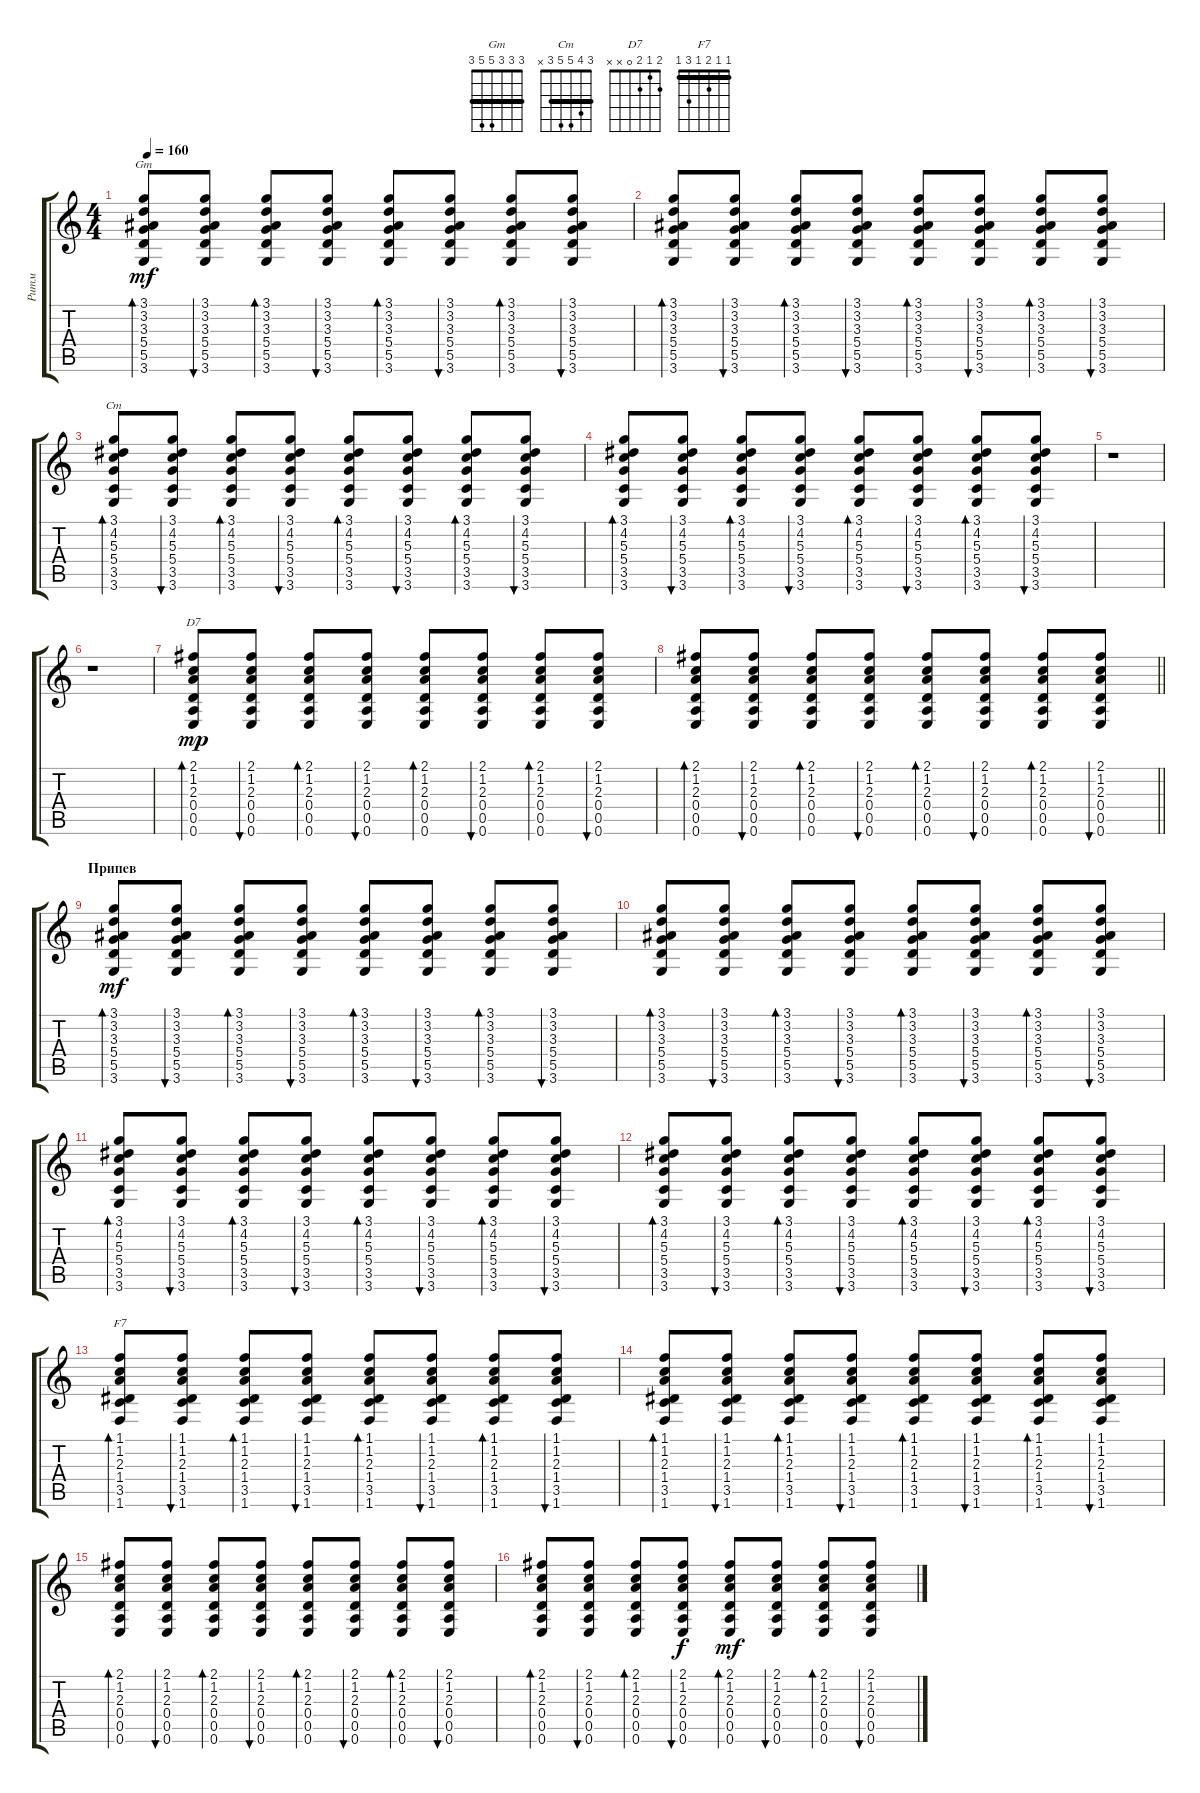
\track ("Ритм" "Ритм") {instrument acousticguitarsteel}
\staff {score tabs}
\tuning (E4 B3 G3 D3 A2 E2) {hide}
\chord ("Gm" 3 3 3 5 5 3) {barre 3}
\chord ("Cm" 3 4 5 5 3 x) {barre 3}
\chord ("D7" 2 1 2 0 x x)
\chord ("F7" 1 1 2 1 3 1) {barre 1}
\ts (4 4)
\tempo 160
\clef g2
\ks c
(3.1 3.2 3.3 5.4 5.5 3.6).8{bd 60 ch "Gm" dy mf} (3.1 3.2 3.3 5.4 5.5 3.6).8{bu 60} (3.1 3.2 3.3 5.4 5.5 3.6).8{bd 60} (3.1 3.2 3.3 5.4 5.5 3.6).8{bu 60} (3.1 3.2 3.3 5.4 5.5 3.6).8{bd 60} (3.1 3.2 3.3 5.4 5.5 3.6).8{bu 60} (3.1 3.2 3.3 5.4 5.5 3.6).8{bd 60} (3.1 3.2 3.3 5.4 5.5 3.6).8{bu 60} |
(3.1 3.2 3.3 5.4 5.5 3.6).8{bd 60} (3.1 3.2 3.3 5.4 5.5 3.6).8{bu 60} (3.1 3.2 3.3 5.4 5.5 3.6).8{bd 60} (3.1 3.2 3.3 5.4 5.5 3.6).8{bu 60} (3.1 3.2 3.3 5.4 5.5 3.6).8{bd 60} (3.1 3.2 3.3 5.4 5.5 3.6).8{bu 60} (3.1 3.2 3.3 5.4 5.5 3.6).8{bd 60} (3.1 3.2 3.3 5.4 5.5 3.6).8{bu 60} |
(3.1 4.2 5.3 5.4 3.5 3.6).8{bd 60 ch "Cm"} (3.1 4.2 5.3 5.4 3.5 3.6).8{bu 60} (3.1 4.2 5.3 5.4 3.5 3.6).8{bd 60} (3.1 4.2 5.3 5.4 3.5 3.6).8{bu 60} (3.1 4.2 5.3 5.4 3.5 3.6).8{bd 60} (3.1 4.2 5.3 5.4 3.5 3.6).8{bu 60} (3.1 4.2 5.3 5.4 3.5 3.6).8{bd 60} (3.1 4.2 5.3 5.4 3.5 3.6).8{bu 60} |
(3.1 4.2 5.3 5.4 3.5 3.6).8{bd 60} (3.1 4.2 5.3 5.4 3.5 3.6).8{bu 60} (3.1 4.2 5.3 5.4 3.5 3.6).8{bd 60} (3.1 4.2 5.3 5.4 3.5 3.6).8{bu 60} (3.1 4.2 5.3 5.4 3.5 3.6).8{bd 60} (3.1 4.2 5.3 5.4 3.5 3.6).8{bu 60} (3.1 4.2 5.3 5.4 3.5 3.6).8{bd 60} (3.1 4.2 5.3 5.4 3.5 3.6).8{bu 60} |
r.1 |
r.1 |
(2.1 1.2 2.3 0.4 0.5 0.6).8{bd 60 ch "D7" dy mp} (2.1 1.2 2.3 0.4 0.5 0.6).8{bu 60} (2.1 1.2 2.3 0.4 0.5 0.6).8{bd 60} (2.1 1.2 2.3 0.4 0.5 0.6).8{bu 60} (2.1 1.2 2.3 0.4 0.5 0.6).8{bd 60} (2.1 1.2 2.3 0.4 0.5 0.6).8{bu 60} (2.1 1.2 2.3 0.4 0.5 0.6).8{bd 60} (2.1 1.2 2.3 0.4 0.5 0.6).8{bu 60} |
\barLineRight lightlight
(2.1 1.2 2.3 0.4 0.5 0.6).8{bd 60} (2.1 1.2 2.3 0.4 0.5 0.6).8{bu 60} (2.1 1.2 2.3 0.4 0.5 0.6).8{bd 60} (2.1 1.2 2.3 0.4 0.5 0.6).8{bu 60} (2.1 1.2 2.3 0.4 0.5 0.6).8{bd 60} (2.1 1.2 2.3 0.4 0.5 0.6).8{bu 60} (2.1 1.2 2.3 0.4 0.5 0.6).8{bd 60} (2.1 1.2 2.3 0.4 0.5 0.6).8{bu 60} |
\section ("" "Припев")
(3.1 3.2 3.3 5.4 5.5 3.6).8{bd 60 dy mf} (3.1 3.2 3.3 5.4 5.5 3.6).8{bu 60} (3.1 3.2 3.3 5.4 5.5 3.6).8{bd 60} (3.1 3.2 3.3 5.4 5.5 3.6).8{bu 60} (3.1 3.2 3.3 5.4 5.5 3.6).8{bd 60} (3.1 3.2 3.3 5.4 5.5 3.6).8{bu 60} (3.1 3.2 3.3 5.4 5.5 3.6).8{bd 60} (3.1 3.2 3.3 5.4 5.5 3.6).8{bu 60} |
(3.1 3.2 3.3 5.4 5.5 3.6).8{bd 60} (3.1 3.2 3.3 5.4 5.5 3.6).8{bu 60} (3.1 3.2 3.3 5.4 5.5 3.6).8{bd 60} (3.1 3.2 3.3 5.4 5.5 3.6).8{bu 60} (3.1 3.2 3.3 5.4 5.5 3.6).8{bd 60} (3.1 3.2 3.3 5.4 5.5 3.6).8{bu 60} (3.1 3.2 3.3 5.4 5.5 3.6).8{bd 60} (3.1 3.2 3.3 5.4 5.5 3.6).8{bu 60} |
(3.1 4.2 5.3 5.4 3.5 3.6).8{bd 60} (3.1 4.2 5.3 5.4 3.5 3.6).8{bu 60} (3.1 4.2 5.3 5.4 3.5 3.6).8{bd 60} (3.1 4.2 5.3 5.4 3.5 3.6).8{bu 60} (3.1 4.2 5.3 5.4 3.5 3.6).8{bd 60} (3.1 4.2 5.3 5.4 3.5 3.6).8{bu 60} (3.1 4.2 5.3 5.4 3.5 3.6).8{bd 60} (3.1 4.2 5.3 5.4 3.5 3.6).8{bu 60} |
(3.1 4.2 5.3 5.4 3.5 3.6).8{bd 60} (3.1 4.2 5.3 5.4 3.5 3.6).8{bu 60} (3.1 4.2 5.3 5.4 3.5 3.6).8{bd 60} (3.1 4.2 5.3 5.4 3.5 3.6).8{bu 60} (3.1 4.2 5.3 5.4 3.5 3.6).8{bd 60} (3.1 4.2 5.3 5.4 3.5 3.6).8{bu 60} (3.1 4.2 5.3 5.4 3.5 3.6).8{bd 60} (3.1 4.2 5.3 5.4 3.5 3.6).8{bu 60} |
(1.1 1.2 2.3 1.4 3.5 1.6).8{bd 60 ch "F7"} (1.1 1.2 2.3 1.4 3.5 1.6).8{bu 60} (1.1 1.2 2.3 1.4 3.5 1.6).8{bd 60} (1.1 1.2 2.3 1.4 3.5 1.6).8{bu 60} (1.1 1.2 2.3 1.4 3.5 1.6).8{bd 60} (1.1 1.2 2.3 1.4 3.5 1.6).8{bu 60} (1.1 1.2 2.3 1.4 3.5 1.6).8{bd 60} (1.1 1.2 2.3 1.4 3.5 1.6).8{bu 60} |
(1.1 1.2 2.3 1.4 3.5 1.6).8{bd 60} (1.1 1.2 2.3 1.4 3.5 1.6).8{bu 60} (1.1 1.2 2.3 1.4 3.5 1.6).8{bd 60} (1.1 1.2 2.3 1.4 3.5 1.6).8{bu 60} (1.1 1.2 2.3 1.4 3.5 1.6).8{bd 60} (1.1 1.2 2.3 1.4 3.5 1.6).8{bu 60} (1.1 1.2 2.3 1.4 3.5 1.6).8{bd 60} (1.1 1.2 2.3 1.4 3.5 1.6).8{bu 60} |
(2.1 1.2 2.3 0.4 0.5 0.6).8{bd 60} (2.1 1.2 2.3 0.4 0.5 0.6).8{bu 60} (2.1 1.2 2.3 0.4 0.5 0.6).8{bd 60} (2.1 1.2 2.3 0.4 0.5 0.6).8{bu 60} (2.1 1.2 2.3 0.4 0.5 0.6).8{bd 60} (2.1 1.2 2.3 0.4 0.5 0.6).8{bu 60} (2.1 1.2 2.3 0.4 0.5 0.6).8{bd 60} (2.1 1.2 2.3 0.4 0.5 0.6).8{bu 60} |
(2.1 1.2 2.3 0.4 0.5 0.6).8{bd 60} (2.1 1.2 2.3 0.4 0.5 0.6).8{bu 60} (2.1 1.2 2.3 0.4 0.5 0.6).8{bd 60} (2.1 1.2 2.3 0.4 0.5 0.6).8{bu 60 dy f} (2.1 1.2 2.3 0.4 0.5 0.6).8{bd 60 dy mf} (2.1 1.2 2.3 0.4 0.5 0.6).8{bu 60} (2.1 1.2 2.3 0.4 0.5 0.6).8{bd 60} (2.1 1.2 2.3 0.4 0.5 0.6).8{bu 60}
